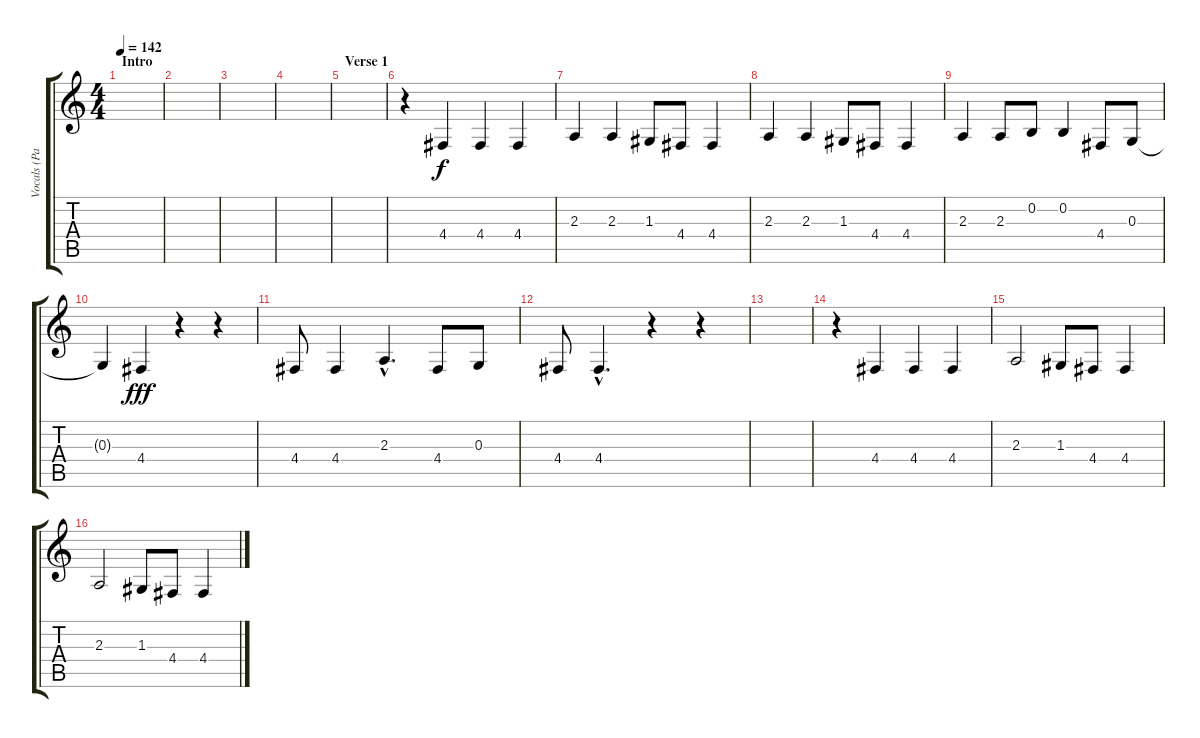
\track ("Vocals (Paul)" "Vocals (Pa") {instrument tenorsax}
\staff {score tabs}
\tuning (E4 B3 G3 D3 A2 E2) {hide}
\ts (4 4)
\section ("" "Intro")
\tempo 142
\clef g2
\ks c
|
|
|
|
\section ("" "Verse 1")
|
r.4 4.4.4 4.4.4 4.4.4 |
2.3.4 2.3.4 1.3.8 4.4.8 4.4.4 |
2.3.4 2.3.4 1.3.8 4.4.8 4.4.4 |
2.3.4 2.3.8 0.2.8 0.2.4 4.4.8 0.3.8 |
0.3{t}.4{dy f} 4.4.4{dy fff} r.4 r.4 |
4.4.8 4.4.4 2.3{hac}.4{d} 4.4.8 0.3.8 |
4.4.8 4.4{hac}.4{d} r.4 r.4 |
|
r.4 4.4.4 4.4.4 4.4.4 |
2.3.2 1.3.8 4.4.8 4.4.4 |
2.3.2 1.3.8 4.4.8 4.4.4
